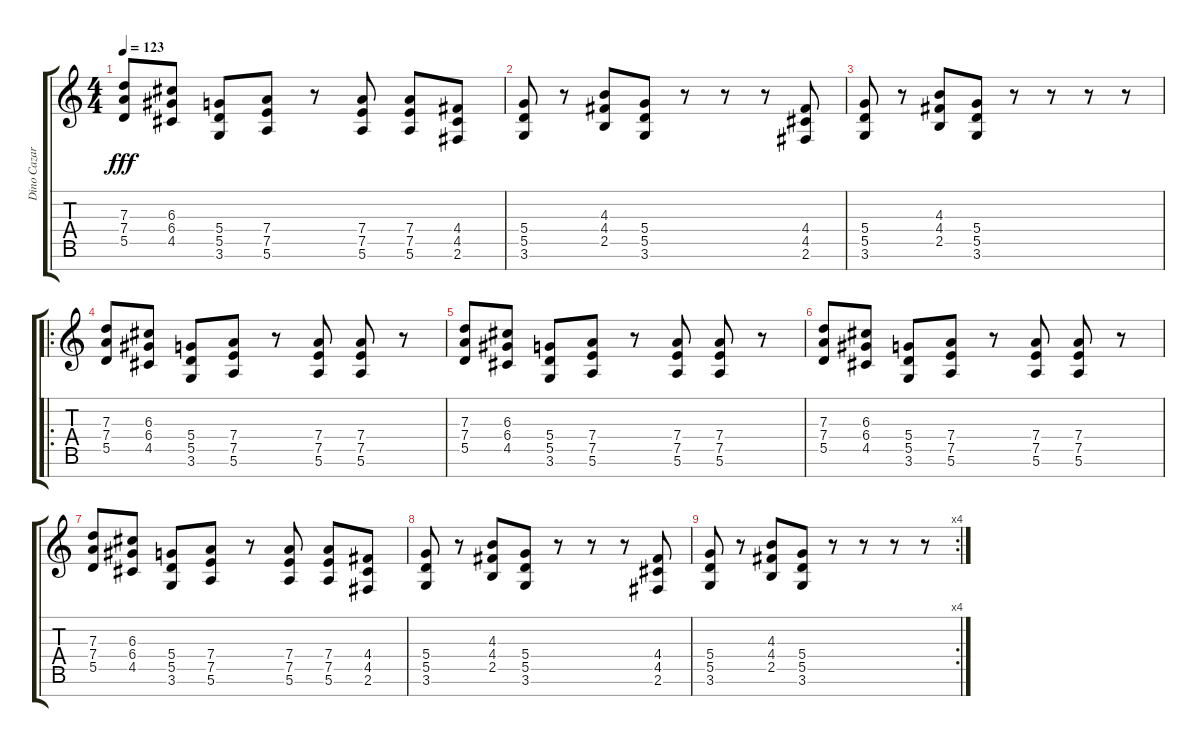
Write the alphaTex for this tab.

\track ("Dino Cazares" "Dino Cazar") {instrument distortionguitar}
\staff {score tabs}
\tuning (E4 B3 G3 D3 A2 E2 B1) {hide}
\ts (4 4)
\tempo 123
\clef g2
\ks c
(7.3 7.4 5.5).8{dy fff} (6.3 6.4 4.5).8 (5.4 5.5 3.6).8 (7.4 7.5 5.6).8 r.8 (7.4 7.5 5.6).8 (7.4 7.5 5.6).8 (4.4 4.5 2.6).8 |
(5.4 5.5 3.6).8 r.8 (4.3 4.4 2.5).8 (5.4 5.5 3.6).8 r.8 r.8 r.8 (4.4 4.5 2.6).8 |
(5.4 5.5 3.6).8 r.8 (4.3 4.4 2.5).8 (5.4 5.5 3.6).8 r.8 r.8 r.8 r.8 |
\ro
(7.3 7.4 5.5).8 (6.3 6.4 4.5).8 (5.4 5.5 3.6).8 (7.4 7.5 5.6).8 r.8 (7.4 7.5 5.6).8 (7.4 7.5 5.6).8 r.8 |
(7.3 7.4 5.5).8 (6.3 6.4 4.5).8 (5.4 5.5 3.6).8 (7.4 7.5 5.6).8 r.8 (7.4 7.5 5.6).8 (7.4 7.5 5.6).8 r.8 |
(7.3 7.4 5.5).8 (6.3 6.4 4.5).8 (5.4 5.5 3.6).8 (7.4 7.5 5.6).8 r.8 (7.4 7.5 5.6).8 (7.4 7.5 5.6).8 r.8 |
(7.3 7.4 5.5).8 (6.3 6.4 4.5).8 (5.4 5.5 3.6).8 (7.4 7.5 5.6).8 r.8 (7.4 7.5 5.6).8 (7.4 7.5 5.6).8 (4.4 4.5 2.6).8 |
(5.4 5.5 3.6).8 r.8 (4.3 4.4 2.5).8 (5.4 5.5 3.6).8 r.8 r.8 r.8 (4.4 4.5 2.6).8 |
\rc 4
(5.4 5.5 3.6).8 r.8 (4.3 4.4 2.5).8 (5.4 5.5 3.6).8 r.8 r.8 r.8 r.8
